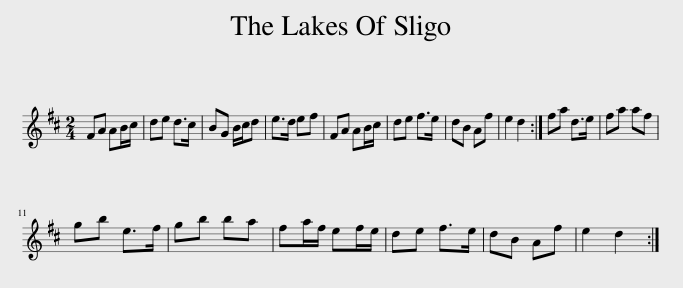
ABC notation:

X:1
L:1/8
M:2/4
I:linebreak $
K:D
V:1 treble
V:1
 FA AB/c/ | de d>c | BG B/c/d | e>d ef | FA AB/c/ | %5
 de f>e | dB Af | e2 d2 :| fa d>e | fa af |$ %10
 gb e>f | gb ba | fa/f/ ef/e/ | de f>e | dB Af | %15
 e2 d2 :| %16
